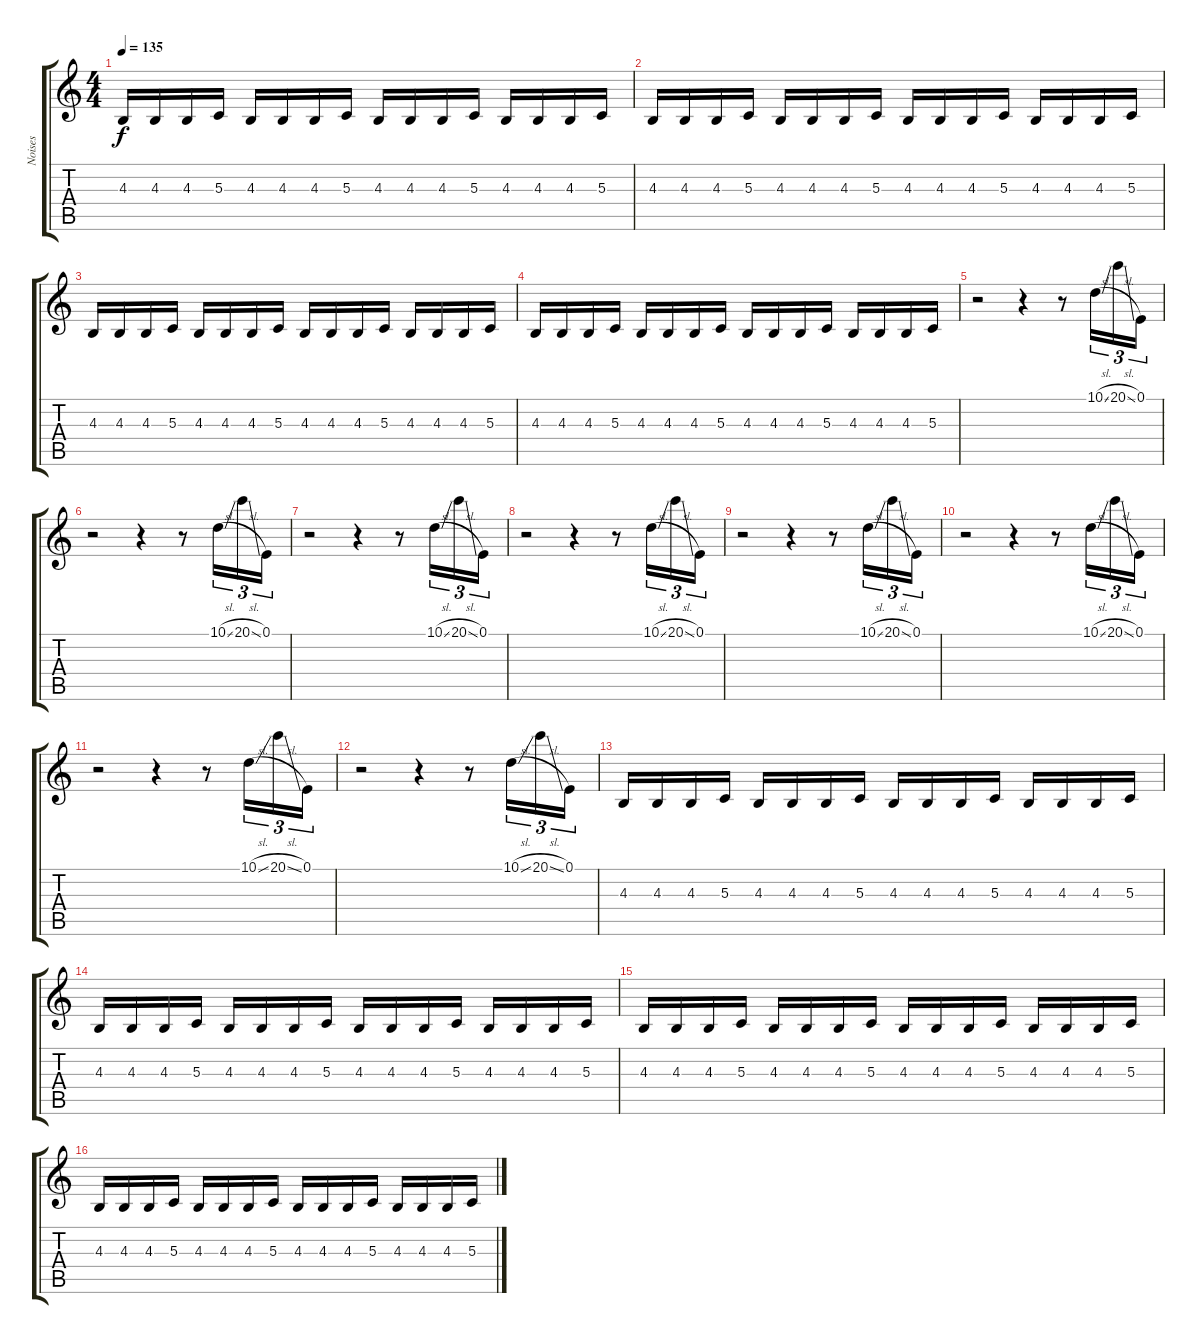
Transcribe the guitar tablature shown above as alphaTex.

\track ("Noises" "Noises") {instrument lead8bassandlead}
\staff {score tabs}
\tuning (E4 B3 G3 D3 A2 E2) {hide}
\ts (4 4)
\tempo 135
\clef g2
\ks c
4.3.16{dy f volume 9} 4.3.16 4.3.16 5.3.16 4.3.16 4.3.16 4.3.16 5.3.16 4.3.16 4.3.16 4.3.16 5.3.16 4.3.16 4.3.16 4.3.16 5.3.16 |
4.3.16 4.3.16 4.3.16 5.3.16 4.3.16 4.3.16 4.3.16 5.3.16 4.3.16 4.3.16 4.3.16 5.3.16 4.3.16 4.3.16 4.3.16 5.3.16 |
4.3.16 4.3.16 4.3.16 5.3.16 4.3.16 4.3.16 4.3.16 5.3.16 4.3.16 4.3.16 4.3.16 5.3.16 4.3.16 4.3.16 4.3.16 5.3.16 |
4.3.16 4.3.16 4.3.16 5.3.16 4.3.16 4.3.16 4.3.16 5.3.16 4.3.16 4.3.16 4.3.16 5.3.16 4.3.16 4.3.16 4.3.16 5.3.16 |
r.2{volume 11} r.4 r.8 10.1{sl}.16{tu (3 2)} 20.1{sl}.16{tu (3 2)} 0.1.16{tu (3 2)} |
r.2 r.4 r.8 10.1{sl}.16{tu (3 2)} 20.1{sl}.16{tu (3 2)} 0.1.16{tu (3 2)} |
r.2 r.4 r.8 10.1{sl}.16{tu (3 2)} 20.1{sl}.16{tu (3 2)} 0.1.16{tu (3 2)} |
r.2 r.4 r.8 10.1{sl}.16{tu (3 2)} 20.1{sl}.16{tu (3 2)} 0.1.16{tu (3 2)} |
r.2 r.4 r.8 10.1{sl}.16{tu (3 2)} 20.1{sl}.16{tu (3 2)} 0.1.16{tu (3 2)} |
r.2 r.4 r.8 10.1{sl}.16{tu (3 2)} 20.1{sl}.16{tu (3 2)} 0.1.16{tu (3 2)} |
r.2 r.4 r.8 10.1{sl}.16{tu (3 2)} 20.1{sl}.16{tu (3 2)} 0.1.16{tu (3 2)} |
r.2 r.4 r.8 10.1{sl}.16{tu (3 2)} 20.1{sl}.16{tu (3 2)} 0.1.16{tu (3 2)} |
4.3.16{volume 8} 4.3.16 4.3.16 5.3.16 4.3.16 4.3.16 4.3.16 5.3.16 4.3.16 4.3.16 4.3.16 5.3.16 4.3.16 4.3.16 4.3.16 5.3.16 |
4.3.16 4.3.16 4.3.16 5.3.16 4.3.16 4.3.16 4.3.16 5.3.16 4.3.16 4.3.16 4.3.16 5.3.16 4.3.16 4.3.16 4.3.16 5.3.16 |
4.3.16 4.3.16 4.3.16 5.3.16 4.3.16 4.3.16 4.3.16 5.3.16 4.3.16 4.3.16 4.3.16 5.3.16 4.3.16 4.3.16 4.3.16 5.3.16 |
4.3.16 4.3.16 4.3.16 5.3.16 4.3.16 4.3.16 4.3.16 5.3.16 4.3.16 4.3.16 4.3.16 5.3.16 4.3.16 4.3.16 4.3.16 5.3.16
